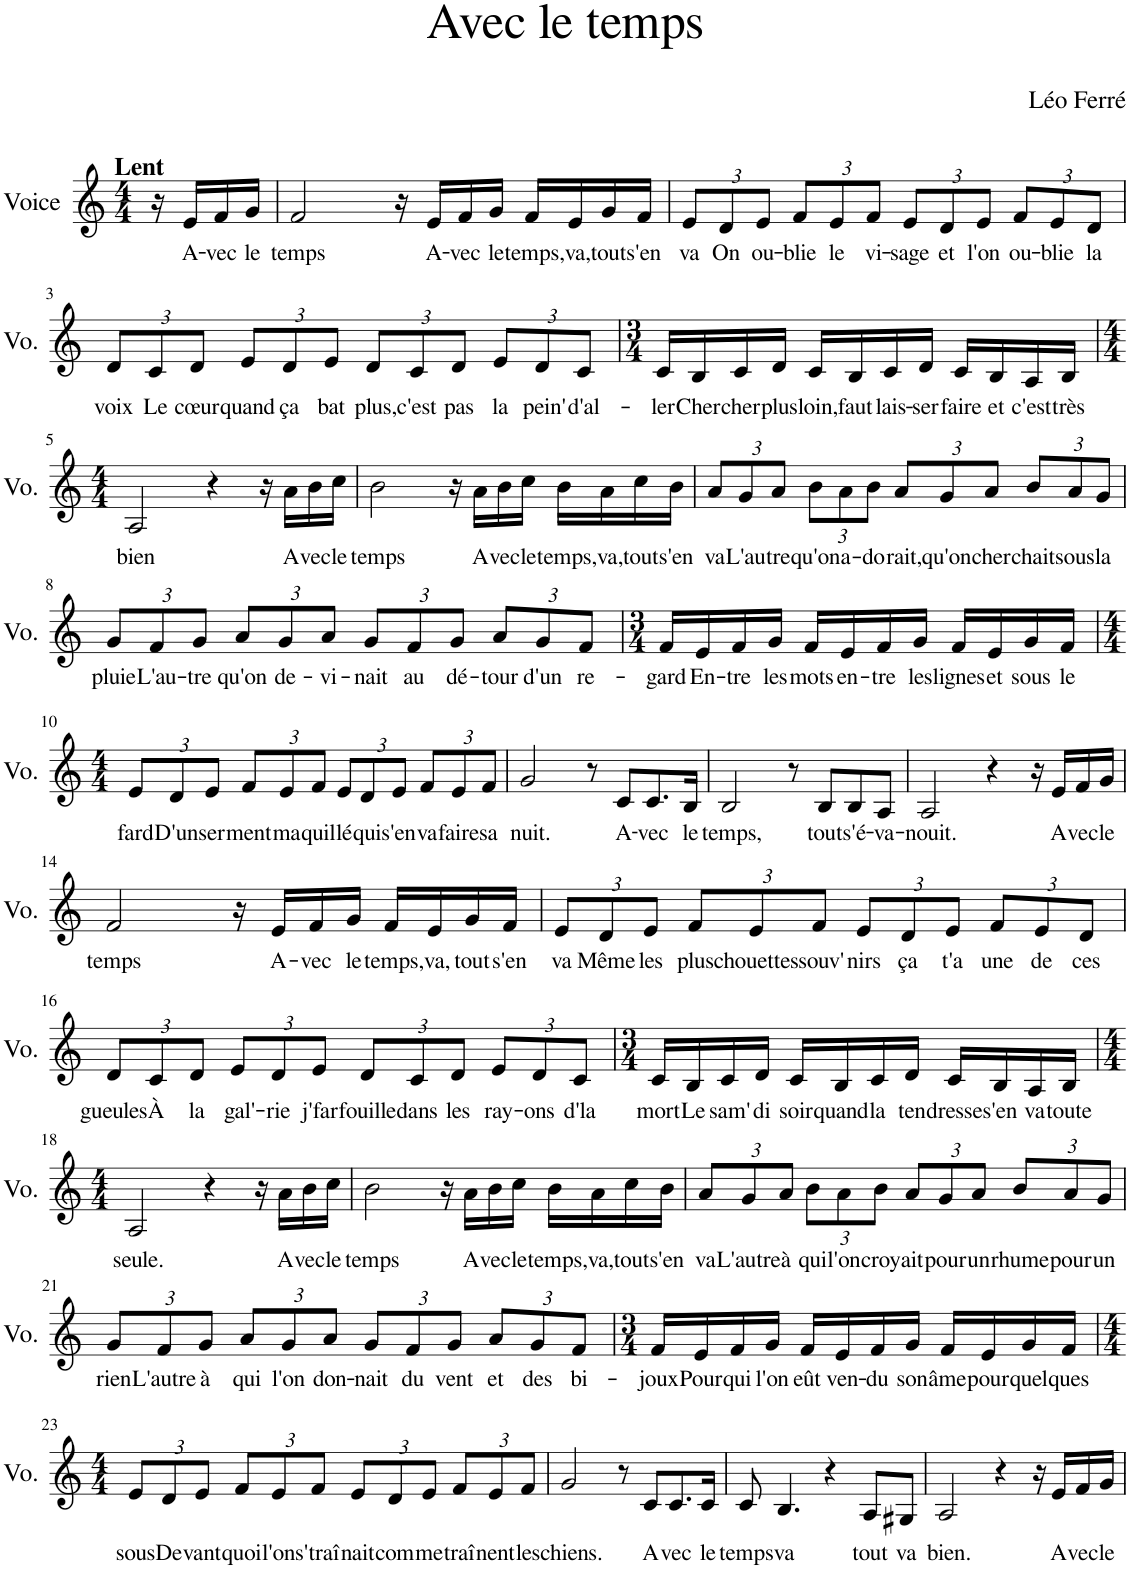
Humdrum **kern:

**kern	**text
*part1	*part1
*staff1	*staff1
*I"Voice	*
*I'Vo.	*
*clefG2	*
*k[]	*
*M4/4	*
=	=
!LO:TX:a:B:t=Lent	!
16r	.
!	!LO:LY:b
16e/LL	A-
!	!LO:LY:b
16f/	vec
!	!LO:LY:b
16g/JJ	le
=1	=1
!	!LO:LY:b
2f/	temps
16r	.
!	!LO:LY:b
16e/LL	A-
!	!LO:LY:b
16f/	vec
!	!LO:LY:b
16g/JJ	le
!	!LO:LY:b
16f/LL	temps,
!	!LO:LY:b
16e/	va,
!	!LO:LY:b
16g/	tout
!	!LO:LY:b
16f/JJ	s'en
=2	=2
*Xbrackettup	*
!	!LO:LY:b
12e/L	va
!	!LO:LY:b
12d/	On
!	!LO:LY:b
12e/J	ou-
!	!LO:LY:b
12f/L	blie
!	!LO:LY:b
12e/	le
!	!LO:LY:b
12f/J	vi-
!	!LO:LY:b
12e/L	-sage
!	!LO:LY:b
12d/	et
!	!LO:LY:b
12e/J	l'on
!	!LO:LY:b
12f/L	ou-
!	!LO:LY:b
12e/	-blie
!	!LO:LY:b
12d/J	la
!!LO:LB:g=z
=3	=3
!	!LO:LY:b
12d/L	voix
!	!LO:LY:b
12c/	Le
!	!LO:LY:b
12d/J	cœur
!	!LO:LY:b
12e/L	quand
!	!LO:LY:b
12d/	ça
!	!LO:LY:b
12e/J	bat
!	!LO:LY:b
12d/L	plus,
!	!LO:LY:b
12c/	c'est
!	!LO:LY:b
12d/J	pas
!	!LO:LY:b
12e/L	la
!	!LO:LY:b
12d/	pein'
!	!LO:LY:b
12c/J	d'al-
=4	=4
*M3/4	*
!	!LO:LY:b
16c/LL	ler
!	!LO:LY:b
16B/	Cher-
!	!LO:LY:b
16c/	cher
!	!LO:LY:b
16d/JJ	plus
!	!LO:LY:b
16c/LL	loin,
!	!LO:LY:b
16B/	faut
!	!LO:LY:b
16c/	lais-
!	!LO:LY:b
16d/JJ	ser
!	!LO:LY:b
16c/LL	faire
!	!LO:LY:b
16B/	et
!	!LO:LY:b
16A/	c'est
!	!LO:LY:b
16B/JJ	très
!!LO:LB:g=z
=5	=5
*M4/4	*
!	!LO:LY:b
2A/	bien
4r	.
16r	.
!	!LO:LY:b
16a\LL	A-
!	!LO:LY:b
16b\	vec
!	!LO:LY:b
16cc\JJ	le
=6	=6
!	!LO:LY:b
2b\	temps
16r	.
!	!LO:LY:b
16a\LL	A-
!	!LO:LY:b
16b\	vec
!	!LO:LY:b
16cc\JJ	le
!	!LO:LY:b
16b\LL	temps,
!	!LO:LY:b
16a\	va,
!	!LO:LY:b
16cc\	tout
!	!LO:LY:b
16b\JJ	s'en
=7	=7
!	!LO:LY:b
12a/L	va
!	!LO:LY:b
12g/	L'au-
!	!LO:LY:b
12a/J	tre
!	!LO:LY:b
12b\L	qu'on
!	!LO:LY:b
12a\	a-
!	!LO:LY:b
12b\J	do-
!	!LO:LY:b
12a/L	rait,
!	!LO:LY:b
12g/	qu'on
!	!LO:LY:b
12a/J	cher-
!	!LO:LY:b
12b/L	chait
!	!LO:LY:b
12a/	sous
!	!LO:LY:b
12g/J	la
!!LO:LB:g=z
=8	=8
!	!LO:LY:b
12g/L	pluie
!	!LO:LY:b
12f/	L'au-
!	!LO:LY:b
12g/J	tre
!	!LO:LY:b
12a/L	qu'on
!	!LO:LY:b
12g/	de-
!	!LO:LY:b
12a/J	vi-
!	!LO:LY:b
12g/L	nait
!	!LO:LY:b
12f/	au
!	!LO:LY:b
12g/J	dé-
!	!LO:LY:b
12a/L	tour
!	!LO:LY:b
12g/	d'un
!	!LO:LY:b
12f/J	re-
=9	=9
*M3/4	*
!	!LO:LY:b
16f/LL	gard
!	!LO:LY:b
16e/	En-
!	!LO:LY:b
16f/	tre
!	!LO:LY:b
16g/JJ	les
!	!LO:LY:b
16f/LL	mots
!	!LO:LY:b
16e/	en-
!	!LO:LY:b
16f/	tre
!	!LO:LY:b
16g/JJ	les
!	!LO:LY:b
16f/LL	lignes
!	!LO:LY:b
16e/	et
!	!LO:LY:b
16g/	sous
!	!LO:LY:b
16f/JJ	le
!!LO:LB:g=z
=10	=10
*M4/4	*
!	!LO:LY:b
12e/L	fard
!	!LO:LY:b
12d/	D'un
!	!LO:LY:b
12e/J	ser-
!	!LO:LY:b
12f/L	ment
!	!LO:LY:b
12e/	ma-
!	!LO:LY:b
12f/J	quil-
!	!LO:LY:b
12e/L	lé
!	!LO:LY:b
12d/	qui
!	!LO:LY:b
12e/J	s'en
!	!LO:LY:b
12f/L	va
!	!LO:LY:b
12e/	faire
!	!LO:LY:b
12f/J	sa
=11	=11
!	!LO:LY:b
2g/	nuit.
8r	.
!	!LO:LY:b
8c/L	A-
!	!LO:LY:b
8.c/	vec
!	!LO:LY:b
16B/Jk	le
=12	=12
!	!LO:LY:b
2B/	temps,
8r	.
!	!LO:LY:b
8B/L	tout
!	!LO:LY:b
8B/	s'é-
!	!LO:LY:b
8A/J	va-
=13	=13
!	!LO:LY:b
2A/	nouit.
4r	.
16r	.
!	!LO:LY:b
16e/LL	A-
!	!LO:LY:b
16f/	vec
!	!LO:LY:b
16g/JJ	le
!!LO:LB:g=z
=14	=14
!	!LO:LY:b
2f/	temps
16r	.
!	!LO:LY:b
16e/LL	A-
!	!LO:LY:b
16f/	vec
!	!LO:LY:b
16g/JJ	le
!	!LO:LY:b
16f/LL	temps,
!	!LO:LY:b
16e/	va,
!	!LO:LY:b
16g/	tout
!	!LO:LY:b
16f/JJ	s'en
=15	=15
!	!LO:LY:b
12e/L	va
!	!LO:LY:b
12d/	Même
!	!LO:LY:b
12e/J	les
!	!LO:LY:b
12f/L	plus
!	!LO:LY:b
12e/	chouettes
!	!LO:LY:b
12f/J	souv'-
!	!LO:LY:b
12e/L	nirs
!	!LO:LY:b
12d/	ça
!	!LO:LY:b
12e/J	t'a
!	!LO:LY:b
12f/L	une
!	!LO:LY:b
12e/	de
!	!LO:LY:b
12d/J	ces
!!LO:LB:g=z
=16	=16
!	!LO:LY:b
12d/L	gueules
!	!LO:LY:b
12c/	À
!	!LO:LY:b
12d/J	la
!	!LO:LY:b
12e/L	gal'-
!	!LO:LY:b
12d/	rie
!	!LO:LY:b
12e/J	j'far-
!	!LO:LY:b
12d/L	fouille
!	!LO:LY:b
12c/	dans
!	!LO:LY:b
12d/J	les
!	!LO:LY:b
12e/L	ray-
!	!LO:LY:b
12d/	ons
!	!LO:LY:b
12c/J	d'la
=17	=17
*M3/4	*
!	!LO:LY:b
16c/LL	mort
!	!LO:LY:b
16B/	Le
!	!LO:LY:b
16c/	sam'-
!	!LO:LY:b
16d/JJ	di
!	!LO:LY:b
16c/LL	soir
!	!LO:LY:b
16B/	quand
!	!LO:LY:b
16c/	la
!	!LO:LY:b
16d/JJ	ten-
!	!LO:LY:b
16c/LL	dresse
!	!LO:LY:b
16B/	s'en
!	!LO:LY:b
16A/	va
!	!LO:LY:b
16B/JJ	toute
!!LO:LB:g=z
=18	=18
*M4/4	*
!	!LO:LY:b
2A/	seule.
4r	.
16r	.
!	!LO:LY:b
16a\LL	A-
!	!LO:LY:b
16b\	vec
!	!LO:LY:b
16cc\JJ	le
=19	=19
!	!LO:LY:b
2b\	temps
16r	.
!	!LO:LY:b
16a\LL	A-
!	!LO:LY:b
16b\	vec
!	!LO:LY:b
16cc\JJ	le
!	!LO:LY:b
16b\LL	temps,
!	!LO:LY:b
16a\	va,
!	!LO:LY:b
16cc\	tout
!	!LO:LY:b
16b\JJ	s'en
=20	=20
!	!LO:LY:b
12a/L	va
!	!LO:LY:b
12g/	L'autre
!	!LO:LY:b
12a/J	à
!	!LO:LY:b
12b\L	qui
!	!LO:LY:b
12a\	l'on
!	!LO:LY:b
12b\J	croy-
!	!LO:LY:b
12a/L	ait
!	!LO:LY:b
12g/	pour
!	!LO:LY:b
12a/J	un
!	!LO:LY:b
12b/L	rhume
!	!LO:LY:b
12a/	pour
!	!LO:LY:b
12g/J	un
!!LO:LB:g=z
=21	=21
!	!LO:LY:b
12g/L	rien
!	!LO:LY:b
12f/	L'autre
!	!LO:LY:b
12g/J	à
!	!LO:LY:b
12a/L	qui
!	!LO:LY:b
12g/	l'on
!	!LO:LY:b
12a/J	don-
!	!LO:LY:b
12g/L	nait
!	!LO:LY:b
12f/	du
!	!LO:LY:b
12g/J	vent
!	!LO:LY:b
12a/L	et
!	!LO:LY:b
12g/	des
!	!LO:LY:b
12f/J	bi-
=22	=22
*M3/4	*
!	!LO:LY:b
16f/LL	joux
!	!LO:LY:b
16e/	Pour
!	!LO:LY:b
16f/	qui
!	!LO:LY:b
16g/JJ	l'on
!	!LO:LY:b
16f/LL	eût
!	!LO:LY:b
16e/	ven-
!	!LO:LY:b
16f/	du
!	!LO:LY:b
16g/JJ	son
!	!LO:LY:b
16f/LL	âme
!	!LO:LY:b
16e/	pour
!	!LO:LY:b
16g/	quel-
!	!LO:LY:b
16f/JJ	ques
!!LO:LB:g=z
=23	=23
*M4/4	*
!	!LO:LY:b
12e/L	sous
!	!LO:LY:b
12d/	De-
!	!LO:LY:b
12e/J	vant
!	!LO:LY:b
12f/L	quoi
!	!LO:LY:b
12e/	l'on
!	!LO:LY:b
12f/J	s'traî-
!	!LO:LY:b
12e/L	nait
!	!LO:LY:b
12d/	com-
!	!LO:LY:b
12e/J	me
!	!LO:LY:b
12f/L	-traî-
!	!LO:LY:b
12e/	nent
!	!LO:LY:b
12f/J	les
=24	=24
!	!LO:LY:b
2g/	chiens.
8r	.
!	!LO:LY:b
8c/L	A-
!	!LO:LY:b
8.c/	vec
!	!LO:LY:b
16c/Jk	le
=25	=25
!	!LO:LY:b
8c/	temps
!	!LO:LY:b
4.B/	va
4r	.
!	!LO:LY:b
8A/L	tout
!	!LO:LY:b
8G#X/J	va
=26	=26
!	!LO:LY:b
2A/	bien.
4r	.
16r	.
!	!LO:LY:b
16e/LL	A-
!	!LO:LY:b
16f/	vec
!	!LO:LY:b
16g/JJ	le
=	=
*-	*-
